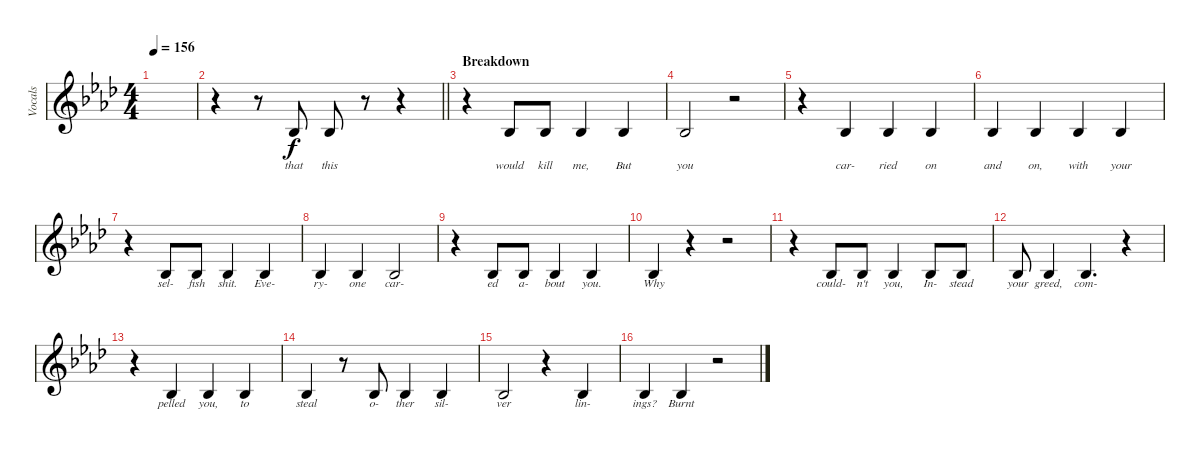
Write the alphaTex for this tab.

\track ("Vocals" "Vocals") {instrument synthvoice}
\staff {score}
\tuning (D4 A3 F3 C3 G2 C2) {hide}
\ts (4 4)
\tempo 156
\clef g2
\ks fminor
|
\barLineRight lightlight
r.4 r.8 1.2.8{lyrics (0 "that") lyrics (1 "") lyrics (2 "") lyrics (3 "") lyrics (4 "")} 1.2.8{lyrics (0 "this") lyrics (1 "") lyrics (2 "") lyrics (3 "") lyrics (4 "")} r.8 r.4 |
\section ("" "Breakdown")
r.4 1.2.8{lyrics (0 "would") lyrics (1 "") lyrics (2 "") lyrics (3 "") lyrics (4 "")} 1.2.8{lyrics (0 "kill") lyrics (1 "") lyrics (2 "") lyrics (3 "") lyrics (4 "")} 1.2.4{lyrics (0 "me,") lyrics (1 "") lyrics (2 "") lyrics (3 "") lyrics (4 "")} 1.2.4{lyrics (0 "But") lyrics (1 "") lyrics (2 "") lyrics (3 "") lyrics (4 "")} |
1.2.2{lyrics (0 "you") lyrics (1 "") lyrics (2 "") lyrics (3 "") lyrics (4 "")} r.2 |
r.4 1.2.4{lyrics (0 "car-") lyrics (1 "") lyrics (2 "") lyrics (3 "") lyrics (4 "")} 1.2.4{lyrics (0 "ried") lyrics (1 "") lyrics (2 "") lyrics (3 "") lyrics (4 "")} 1.2.4{lyrics (0 "on") lyrics (1 "") lyrics (2 "") lyrics (3 "") lyrics (4 "")} |
1.2.4{lyrics (0 "and") lyrics (1 "") lyrics (2 "") lyrics (3 "") lyrics (4 "")} 1.2.4{lyrics (0 "on,") lyrics (1 "") lyrics (2 "") lyrics (3 "") lyrics (4 "")} 1.2.4{lyrics (0 "with") lyrics (1 "") lyrics (2 "") lyrics (3 "") lyrics (4 "")} 1.2.4{lyrics (0 "your") lyrics (1 "") lyrics (2 "") lyrics (3 "") lyrics (4 "")} |
r.4 1.2.8{lyrics (0 "sel-") lyrics (1 "") lyrics (2 "") lyrics (3 "") lyrics (4 "")} 1.2.8{lyrics (0 "fish") lyrics (1 "") lyrics (2 "") lyrics (3 "") lyrics (4 "")} 1.2.4{lyrics (0 "shit.") lyrics (1 "") lyrics (2 "") lyrics (3 "") lyrics (4 "")} 1.2.4{lyrics (0 "Eve-") lyrics (1 "") lyrics (2 "") lyrics (3 "") lyrics (4 "")} |
1.2.4{lyrics (0 "ry-") lyrics (1 "") lyrics (2 "") lyrics (3 "") lyrics (4 "")} 1.2.4{lyrics (0 "one") lyrics (1 "") lyrics (2 "") lyrics (3 "") lyrics (4 "")} 1.2.2{lyrics (0 "car-") lyrics (1 "") lyrics (2 "") lyrics (3 "") lyrics (4 "")} |
r.4 1.2.8{lyrics (0 "ed") lyrics (1 "") lyrics (2 "") lyrics (3 "") lyrics (4 "")} 1.2.8{lyrics (0 "a-") lyrics (1 "") lyrics (2 "") lyrics (3 "") lyrics (4 "")} 1.2.4{lyrics (0 "bout") lyrics (1 "") lyrics (2 "") lyrics (3 "") lyrics (4 "")} 1.2.4{lyrics (0 "you.") lyrics (1 "") lyrics (2 "") lyrics (3 "") lyrics (4 "")} |
1.2.4{lyrics (0 "Why") lyrics (1 "") lyrics (2 "") lyrics (3 "") lyrics (4 "")} r.4 r.2 |
r.4 1.2.8{lyrics (0 "could-") lyrics (1 "") lyrics (2 "") lyrics (3 "") lyrics (4 "")} 1.2.8{lyrics (0 "n't") lyrics (1 "") lyrics (2 "") lyrics (3 "") lyrics (4 "")} 1.2.4{lyrics (0 "you,") lyrics (1 "") lyrics (2 "") lyrics (3 "") lyrics (4 "")} 1.2.8{lyrics (0 "In-") lyrics (1 "") lyrics (2 "") lyrics (3 "") lyrics (4 "")} 1.2.8{lyrics (0 "stead") lyrics (1 "") lyrics (2 "") lyrics (3 "") lyrics (4 "")} |
1.2.8{lyrics (0 "your") lyrics (1 "") lyrics (2 "") lyrics (3 "") lyrics (4 "")} 5.3.4{lyrics (0 "greed,") lyrics (1 "") lyrics (2 "") lyrics (3 "") lyrics (4 "")} 1.2.4{d lyrics (0 "com-") lyrics (1 "") lyrics (2 "") lyrics (3 "") lyrics (4 "")} r.4 |
r.4 1.2.4{lyrics (0 "pelled") lyrics (1 "") lyrics (2 "") lyrics (3 "") lyrics (4 "")} 1.2.4{lyrics (0 "you,") lyrics (1 "") lyrics (2 "") lyrics (3 "") lyrics (4 "")} 1.2.4{lyrics (0 "to") lyrics (1 "") lyrics (2 "") lyrics (3 "") lyrics (4 "")} |
1.2.4{lyrics (0 "steal") lyrics (1 "") lyrics (2 "") lyrics (3 "") lyrics (4 "")} r.8 1.2.8{lyrics (0 "o-") lyrics (1 "") lyrics (2 "") lyrics (3 "") lyrics (4 "")} 1.2.4{lyrics (0 "ther") lyrics (1 "") lyrics (2 "") lyrics (3 "") lyrics (4 "")} 1.2.4{lyrics (0 "sil-") lyrics (1 "") lyrics (2 "") lyrics (3 "") lyrics (4 "")} |
1.2.2{lyrics (0 "ver") lyrics (1 "") lyrics (2 "") lyrics (3 "") lyrics (4 "")} r.4 1.2.4{lyrics (0 "lin-") lyrics (1 "") lyrics (2 "") lyrics (3 "") lyrics (4 "")} |
1.2.4{lyrics (0 "ings?") lyrics (1 "") lyrics (2 "") lyrics (3 "") lyrics (4 "")} 1.2.4{lyrics (0 "Burnt") lyrics (1 "") lyrics (2 "") lyrics (3 "") lyrics (4 "")} r.2
